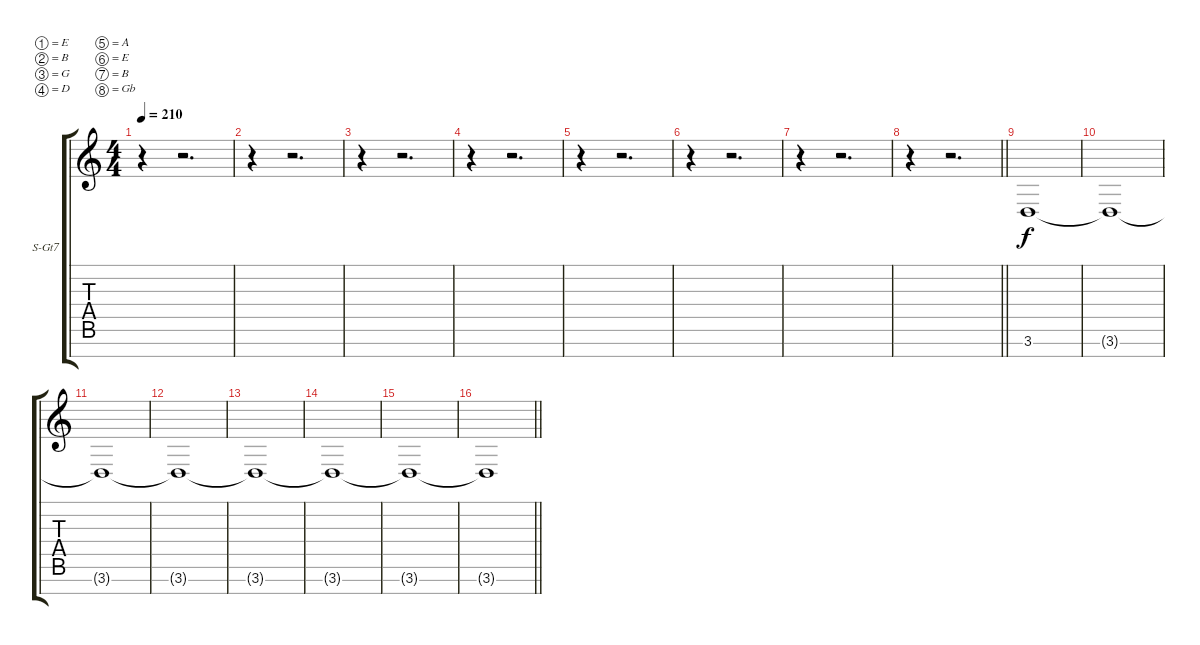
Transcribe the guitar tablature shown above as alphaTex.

\bracketExtendMode groupsimilarinstruments
\firstSystemTrackNameOrientation horizontal
\otherSystemsTrackNameOrientation horizontal
\track ("Äîðîæêà 7" "S-Gt7") {instrument orchestralharp}
\staff {score tabs}
\tuning (E4 B3 G3 D3 A2 E2 B1 Gb1)
\displaytranspose 12
\ts (4 4)
\tempo 210
\clef g2
\ks c
r.4{dy f} r.2{d} |
r.4 r.2{d} |
r.4 r.2{d} |
r.4 r.2{d} |
r.4 r.2{d} |
r.4 r.2{d} |
r.4 r.2{d} |
\barLineRight lightlight
r.4 r.2{d} |
\section ("" "")
3.7.1 |
3.7{t}.1 |
3.7{t}.1 |
3.7{t}.1 |
3.7{t}.1 |
3.7{t}.1 |
3.7{t}.1 |
\barLineRight lightlight
3.7{t}.1
